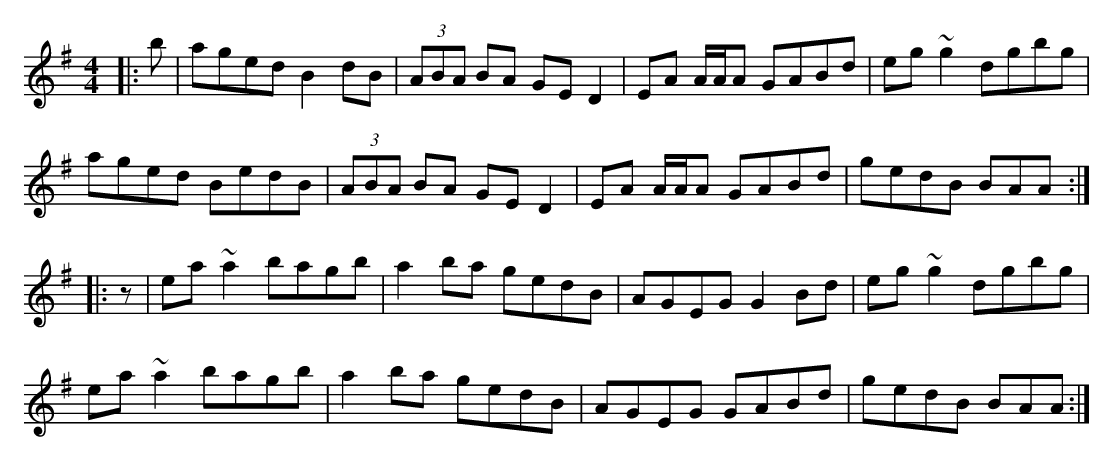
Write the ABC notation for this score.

X:1
M:4/4
K:Ador
|:b|aged B2 dB|(3ABA BA GE D2|EA A/A/A GABd|eg ~g2 dgbg|
aged BedB|(3ABA BA GE D2|EA A/A/A GABd|gedB BAA:|
|:z|ea ~a2 bagb|a2 ba gedB|AGEG G2 Bd|eg ~g2 dgbg|
ea ~a2 bagb|a2 ba gedB|AGEG GABd|gedB BAA:|
